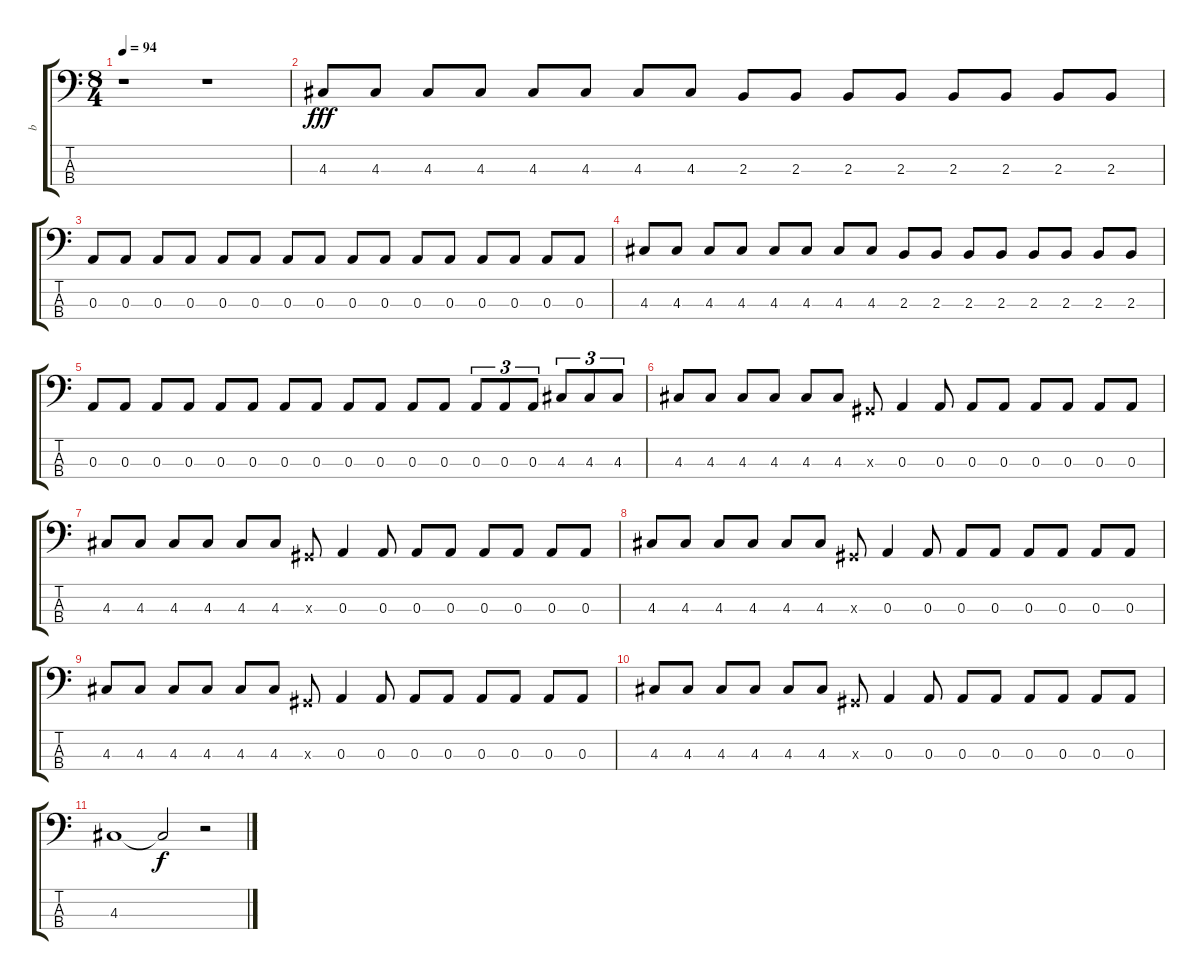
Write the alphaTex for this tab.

\track ("b" "b") {instrument electricbassfinger}
\staff {score tabs}
\tuning (G2 D2 A1 E1) {hide}
\ts (8 4)
\tempo 94
\clef f4
\ks c
r.1{dy fff} r.1 |
4.3.8{instrument electricbasspick} 4.3.8 4.3.8 4.3.8 4.3.8 4.3.8 4.3.8 4.3.8 2.3.8 2.3.8 2.3.8 2.3.8 2.3.8 2.3.8 2.3.8 2.3.8 |
0.3.8 0.3.8 0.3.8 0.3.8 0.3.8 0.3.8 0.3.8 0.3.8 0.3.8 0.3.8 0.3.8 0.3.8 0.3.8 0.3.8 0.3.8 0.3.8 |
4.3.8 4.3.8 4.3.8 4.3.8 4.3.8 4.3.8 4.3.8 4.3.8 2.3.8 2.3.8 2.3.8 2.3.8 2.3.8 2.3.8 2.3.8 2.3.8 |
0.3.8 0.3.8 0.3.8 0.3.8 0.3.8 0.3.8 0.3.8 0.3.8 0.3.8 0.3.8 0.3.8 0.3.8 0.3.8{tu (3 2)} 0.3.8{tu (3 2)} 0.3.8{tu (3 2)} 4.3.8{tu (3 2)} 4.3.8{tu (3 2)} 4.3.8{tu (3 2)} |
4.3.8 4.3.8 4.3.8 4.3.8 4.3.8 4.3.8 -1.3{x}.8 0.3.4 0.3.8 0.3.8 0.3.8 0.3.8 0.3.8 0.3.8 0.3.8 |
4.3.8 4.3.8 4.3.8 4.3.8 4.3.8 4.3.8 -1.3{x}.8 0.3.4 0.3.8 0.3.8 0.3.8 0.3.8 0.3.8 0.3.8 0.3.8 |
4.3.8 4.3.8 4.3.8 4.3.8 4.3.8 4.3.8 -1.3{x}.8 0.3.4 0.3.8 0.3.8 0.3.8 0.3.8 0.3.8 0.3.8 0.3.8 |
4.3.8 4.3.8 4.3.8 4.3.8 4.3.8 4.3.8 -1.3{x}.8 0.3.4 0.3.8 0.3.8 0.3.8 0.3.8 0.3.8 0.3.8 0.3.8 |
4.3.8 4.3.8 4.3.8 4.3.8 4.3.8 4.3.8 -1.3{x}.8 0.3.4 0.3.8 0.3.8 0.3.8 0.3.8 0.3.8 0.3.8 0.3.8 |
4.3.1 4.3{t}.2{dy f} r.2
